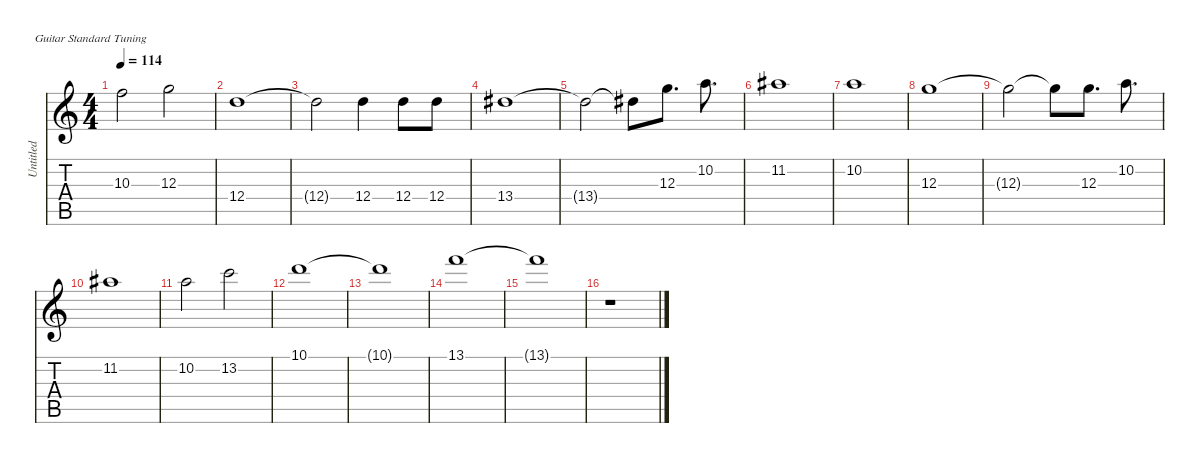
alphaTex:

\defaultSystemsLayout 4
\hideDynamics
\bracketExtendMode nobrackets
\track ("Untitled" "Untitled") {instrument acousticguitarnylon}
\staff {score tabs}
\tuning (E4 B3 G3 D3 A2 E2)
\ts (4 4)
\tempo 114
\clef g2
\ks c
10.3.2{dy mf beam Down} 12.3.2{beam Down} |
12.4.1{beam Down} |
12.4{t}.2{beam Down} 12.4.4{beam Down} 12.4.8{beam Down} 12.4.8{beam Down} |
13.4{acc #}.1{beam Down} |
13.4{t acc #}.2{beam Down} 13.4{t acc #}.8{beam Down} 12.3.8{d beam Down} 10.2.8{d beam Down} |
11.2{acc #}.1{beam Down} |
10.2.1{beam Down} |
12.3.1{beam Down} |
12.3{t}.2{beam Down} 12.3{t}.8{beam Down} 12.3.8{d beam Down} 10.2.8{d beam Down} |
11.2{acc #}.1{beam Down} |
10.2.2{beam Down} 13.2.2{beam Down} |
10.1.1{beam Down} |
10.1{t}.1{beam Down} |
13.1.1{beam Down} |
13.1{t}.1{beam Down} |
r.1{beam Down}
